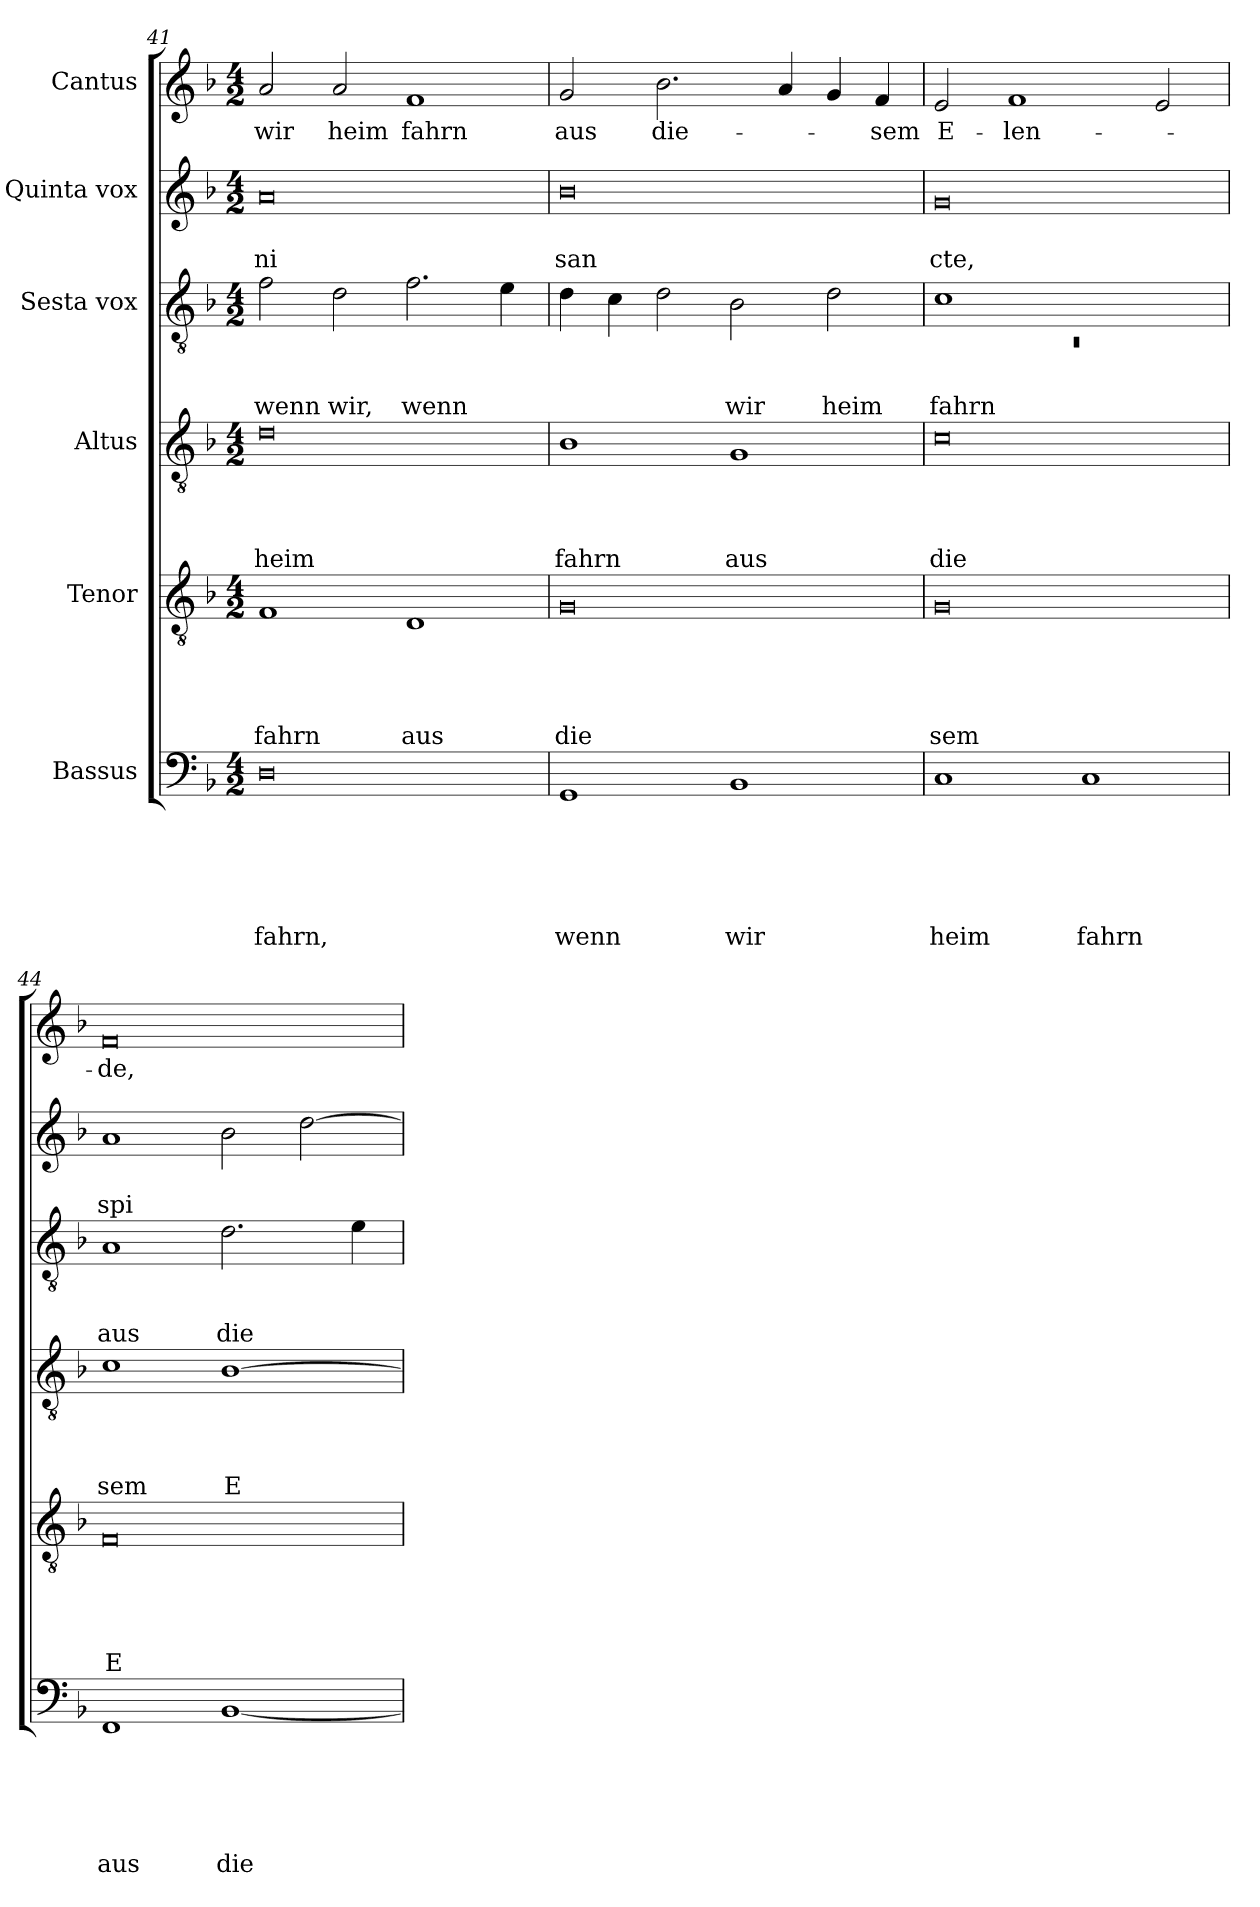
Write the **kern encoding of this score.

**kern	**text	**text	**text	**text	**text	**text	**kern	**text	**text	**text	**text	**text	**kern	**text	**text	**text	**text	**kern	**text	**text	**text	**kern	**text	**text	**kern	**text
*part6	*part6	*part6	*part6	*part6	*part6	*part6	*part5	*part5	*part5	*part5	*part5	*part5	*part4	*part4	*part4	*part4	*part4	*part3	*part3	*part3	*part3	*part2	*part2	*part2	*part1	*part1
*staff6	*staff6	*staff6	*staff6	*staff6	*staff6	*staff6	*staff5	*staff5	*staff5	*staff5	*staff5	*staff5	*staff4	*staff4	*staff4	*staff4	*staff4	*staff3	*staff3	*staff3	*staff3	*staff2	*staff2	*staff2	*staff1	*staff1
*I"Bassus	*	*	*	*	*	*	*I"Tenor	*	*	*	*	*	*I"Altus	*	*	*	*	*I"Sesta vox	*	*	*	*I"Quinta vox	*	*	*I"Cantus	*
*clefF4	*	*	*	*	*	*	*clefGv2	*	*	*	*	*	*clefGv2	*	*	*	*	*clefGv2	*	*	*	*clefG2	*	*	*clefG2	*
*k[b-]	*	*	*	*	*	*	*k[b-]	*	*	*	*	*	*k[b-]	*	*	*	*	*k[b-]	*	*	*	*k[b-]	*	*	*k[b-]	*
*F:	*	*	*	*	*	*	*F:	*	*	*	*	*	*F:	*	*	*	*	*F:	*	*	*	*F:	*	*	*F:	*
*M4/2	*	*	*	*	*	*	*M4/2	*	*	*	*	*	*M4/2	*	*	*	*	*M4/2	*	*	*	*M4/2	*	*	*M4/2	*
=41	=41	=41	=41	=41	=41	=41	=41	=41	=41	=41	=41	=41	=41	=41	=41	=41	=41	=41	=41	=41	=41	=41	=41	=41	=41	=41
!	!	!	!	!	!	!LO:LY:b	!	!	!	!	!	!LO:LY:b	!	!	!	!	!LO:LY:b	!	!	!	!LO:LY:b	!	!	!LO:LY:b	!	!LO:LY:b
0D	.	.	.	.	.	fahrn,	1F	.	.	.	.	fahrn	0d	.	.	.	heim	2f\	.	.	wenn	0a	.	ni	2a/	wir
!	!	!	!	!	!	!	!	!	!	!	!	!	!	!	!	!	!	!	!	!	!LO:LY:b	!	!	!	!	!LO:LY:b
.	.	.	.	.	.	.	.	.	.	.	.	.	.	.	.	.	.	2d\	.	.	wir,	.	.	.	2a/	heim
!	!	!	!	!	!	!	!	!	!	!	!	!LO:LY:b	!	!	!	!	!	!	!	!	!LO:LY:b	!	!	!	!	!LO:LY:b
.	.	.	.	.	.	.	1D	.	.	.	.	aus	.	.	.	.	.	2.f\	.	.	wenn	.	.	.	1f	fahrn
.	.	.	.	.	.	.	.	.	.	.	.	.	.	.	.	.	.	4e\	.	.	.	.	.	.	.	.
!!LO:LB:g=z
=42	=42	=42	=42	=42	=42	=42	=42	=42	=42	=42	=42	=42	=42	=42	=42	=42	=42	=42	=42	=42	=42	=42	=42	=42	=42	=42
!	!	!	!	!	!	!LO:LY:b	!	!	!	!	!	!LO:LY:b	!	!	!	!	!LO:LY:b	!	!	!	!	!	!	!LO:LY:b	!	!LO:LY:b
1GG	.	.	.	.	.	wenn	0G	.	.	.	.	die	1B-	.	.	.	fahrn	4d\	.	.	.	0b-	.	san	2g/	aus
.	.	.	.	.	.	.	.	.	.	.	.	.	.	.	.	.	.	4c\	.	.	.	.	.	.	.	.
!	!	!	!	!	!	!	!	!	!	!	!	!	!	!	!	!	!	!	!	!	!	!	!	!	!	!LO:LY:b
.	.	.	.	.	.	.	.	.	.	.	.	.	.	.	.	.	.	2d\	.	.	.	.	.	.	2.b-\	die-
!	!	!	!	!	!	!LO:LY:b	!	!	!	!	!	!	!	!	!	!	!LO:LY:b	!	!	!	!LO:LY:b	!	!	!	!	!
1BB-	.	.	.	.	.	wir	.	.	.	.	.	.	1G	.	.	.	aus	2B-\	.	.	wir	.	.	.	.	.
.	.	.	.	.	.	.	.	.	.	.	.	.	.	.	.	.	.	.	.	.	.	.	.	.	4a/	.
!	!	!	!	!	!	!	!	!	!	!	!	!	!	!	!	!	!	!	!	!	!LO:LY:b	!	!	!	!	!
.	.	.	.	.	.	.	.	.	.	.	.	.	.	.	.	.	.	2d\	.	.	heim	.	.	.	4g/	.
!	!	!	!	!	!	!	!	!	!	!	!	!	!	!	!	!	!	!	!	!	!	!	!	!	!	!LO:LY:b
.	.	.	.	.	.	.	.	.	.	.	.	.	.	.	.	.	.	.	.	.	.	.	.	.	4f/	-sem
=43	=43	=43	=43	=43	=43	=43	=43	=43	=43	=43	=43	=43	=43	=43	=43	=43	=43	=43	=43	=43	=43	=43	=43	=43	=43	=43
*	*	*	*	*	*	*	*	*	*	*	*	*	*	*	*	*	*	*^	*	*	*	*	*	*	*	*
!	!	!	!	!	!	!LO:LY:b	!	!	!	!	!	!LO:LY:b	!	!	!	!	!LO:LY:b	!	!LO:N:vis=1	!	!	!LO:LY:b	!	!	!LO:LY:b	!	!LO:LY:b
1C	.	.	.	.	.	heim	0G	.	.	.	.	sem	0c	.	.	.	die	1c	0rC	.	.	fahrn	0g	.	cte,	2e/	E-
!	!	!	!	!	!	!	!	!	!	!	!	!	!	!	!	!	!	!	!	!	!	!	!	!	!	!	!LO:LY:b
.	.	.	.	.	.	.	.	.	.	.	.	.	.	.	.	.	.	.	.	.	.	.	.	.	.	1f	-len-
!	!	!	!	!	!	!LO:LY:b	!	!	!	!	!	!	!	!	!	!	!	!	!	!	!	!	!	!	!	!	!
1C	.	.	.	.	.	fahrn	.	.	.	.	.	.	.	.	.	.	.	1ryy	.	.	.	.	.	.	.	.	.
.	.	.	.	.	.	.	.	.	.	.	.	.	.	.	.	.	.	.	.	.	.	.	.	.	.	2e/	.
*	*	*	*	*	*	*	*	*	*	*	*	*	*	*	*	*	*	*v	*v	*	*	*	*	*	*	*	*
=44	=44	=44	=44	=44	=44	=44	=44	=44	=44	=44	=44	=44	=44	=44	=44	=44	=44	=44	=44	=44	=44	=44	=44	=44	=44	=44
!	!	!	!	!	!	!LO:LY:b	!	!	!	!	!	!LO:LY:b	!	!	!	!	!LO:LY:b	!	!	!	!LO:LY:b	!	!	!LO:LY:b	!	!LO:LY:b
1FF	.	.	.	.	.	aus	0F	.	.	.	.	E	1c	.	.	.	sem	1A	.	.	aus	1a	.	spi	0f	-de,
!	!	!	!	!	!	!LO:LY:b	!	!	!	!	!	!	!	!	!	!	!LO:LY:b	!	!	!	!LO:LY:b	!	!	!	!	!
[<1BB-	.	.	.	.	.	die	.	.	.	.	.	.	[>1B-	.	.	.	E	2.d\	.	.	die	2b-\	.	.	.	.
.	.	.	.	.	.	.	.	.	.	.	.	.	.	.	.	.	.	.	.	.	.	[>2dd\	.	.	.	.
.	.	.	.	.	.	.	.	.	.	.	.	.	.	.	.	.	.	4e\	.	.	.	.	.	.	.	.
=	=	=	=	=	=	=	=	=	=	=	=	=	=	=	=	=	=	=	=	=	=	=	=	=	=	=
*-	*-	*-	*-	*-	*-	*-	*-	*-	*-	*-	*-	*-	*-	*-	*-	*-	*-	*-	*-	*-	*-	*-	*-	*-	*-	*-
